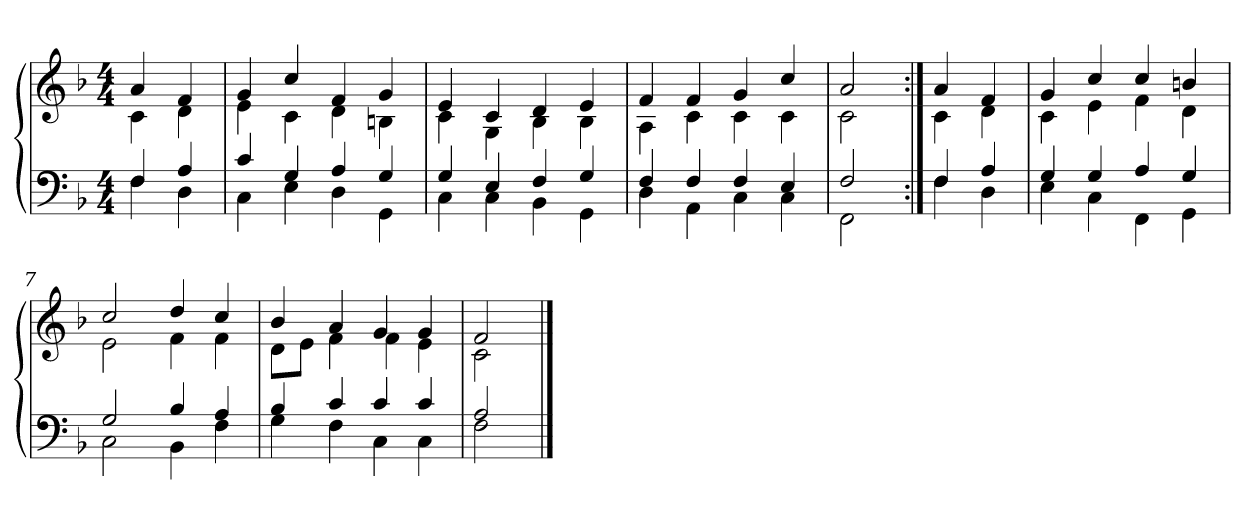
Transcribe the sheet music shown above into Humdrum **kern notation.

**kern	**kern
*part1	*part1
*staff2	*staff1
*clefF4	*clefG2
*k[b-]	*k[b-]
*F:	*F:
*M4/4	*M4/4
=	=
*^	*^
4F	4F	4a	4c
4A	4D	4f	4d
=1	=1	=1	=1
4c	4C	4g	4e
4G	4E	4cc	4c
4A	4D	4f	4d
4G	4GG	4g	4Bn
=2	=2	=2	=2
4G	4C	4e	4c
4E	4C	4c	4G
4F	4BB-	4d	4B-
4G	4GG	4e	4B-
=3	=3	=3	=3
4F	4D	4f	4A
4F	4AA	4f	4c
4F	4C	4g	4c
4E	4C	4cc	4c
=4	=4	=4	=4
2F	2FF	2a	2c
=5:|!	=5:|!	=5:|!	=5:|!
4F	4F	4a	4c
4A	4D	4f	4d
=6	=6	=6	=6
4G	4E	4g	4c
4G	4C	4cc	4e
4A	4FF	4cc	4f
4G	4GG	4bn	4d
=7	=7	=7	=7
2G	2C	2cc	2e
4B-	4BB-	4dd	4f
4A	4F	4cc	4f
=8	=8	=8	=8
4B-	4G	4b-	8dL
.	.	.	8eJ
4c	4F	4a	4f
4c	4C	4g	4f
4c	4C	4g	4e
=9	=9	=9	=9
2A	2F	2f	2c
*v	*v	*	*
*	*v	*v
==	==
*-	*-
